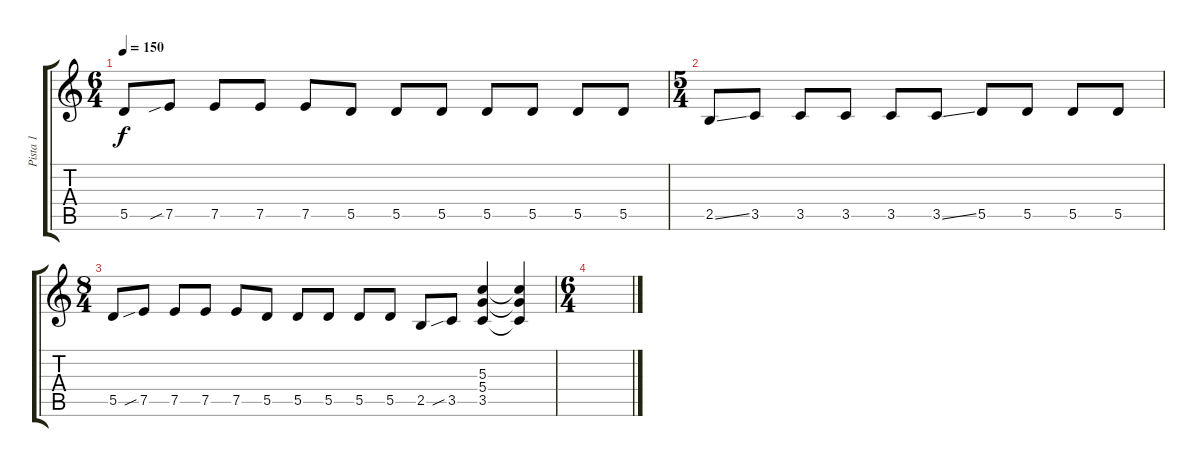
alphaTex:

\track ("Pista 1" "Pista 1") {instrument acousticguitarnylon}
\staff {score tabs}
\tuning (E4 B3 G3 D3 A2 E2) {hide}
\ts (6 4)
\tempo 150
\clef g2
\ks c
5.5.8{dy f} 7.5{sib}.8 7.5.8 7.5.8 7.5.8 5.5.8 5.5.8 5.5.8 5.5.8 5.5.8 5.5.8 5.5.8 |
\ts (5 4)
2.5{ss}.8 3.5.8 3.5.8 3.5.8 3.5.8 3.5{ss}.8 5.5.8 5.5.8 5.5.8 5.5.8 |
\ts (8 4)
5.5.8 7.5{sib}.8 7.5.8 7.5.8 7.5.8 5.5.8 5.5.8 5.5.8 5.5.8 5.5.8 2.5.8 3.5{sib}.8 (5.3 5.4 3.5).4 (5.3{t} 5.4{t} 3.5{t}).4 |
\ts (6 4)
